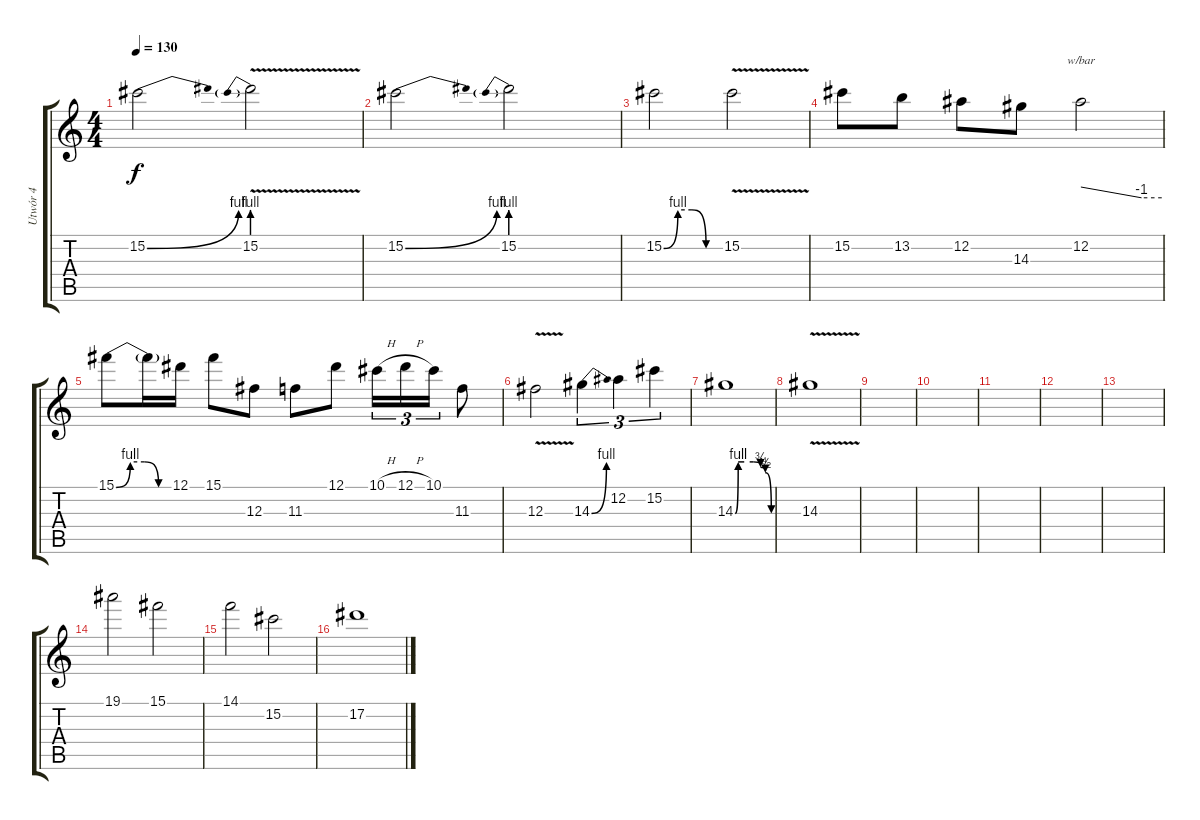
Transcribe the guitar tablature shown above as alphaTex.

\track ("Utwór 4" "Utwór 4") {instrument distortionguitar}
\staff {score tabs}
\tuning (Eb4 Bb3 Gb3 Db3 Ab2 Eb2) {hide}
\ts (4 4)
\tempo 130
\clef g2
\ks c
15.2{be (bend 0 0 60 4)}.2{dy f instrument distortionguitar} 15.2{be (prebend 0 4 60 4) v}.2 |
15.2{be (bend 0 0 60 4)}.2 15.2{be (prebend 0 4 60 4)}.2 |
15.2{be (custom 0 0 15 4 30 4 45 0 60 0)}.2 15.2{v}.2 |
15.2.8 13.2.8 12.2.8 14.3.8 12.2.2{tbe (custom default 0 0 45 -4 60 -4)} |
15.1{be (custom 0 0 15 4 30 4 45 0 60 0)}.8 15.1{t}.16 12.1.16 15.1.8 12.3.8 11.3.8 12.1.8 10.1{h}.16{tu (3 2)} 12.1{h}.16{tu (3 2)} 10.1.16{tu (3 2)} 11.3.8 |
12.3{v}.2 14.3{be (bend 0 0 60 4)}.4{tu (3 2)} 12.2.4{tu (3 2)} 15.2.4{tu (3 2)} |
14.3{be (custom 0 0 5 4 15 4 30 4 42 3 50 2 60 0)}.1 |
14.3{v}.1 |
|
|
|
|
|
19.1.2{volume 13 instrument electricguitarclean} 15.1.2 |
14.1.2 15.2.2 |
17.2.1
